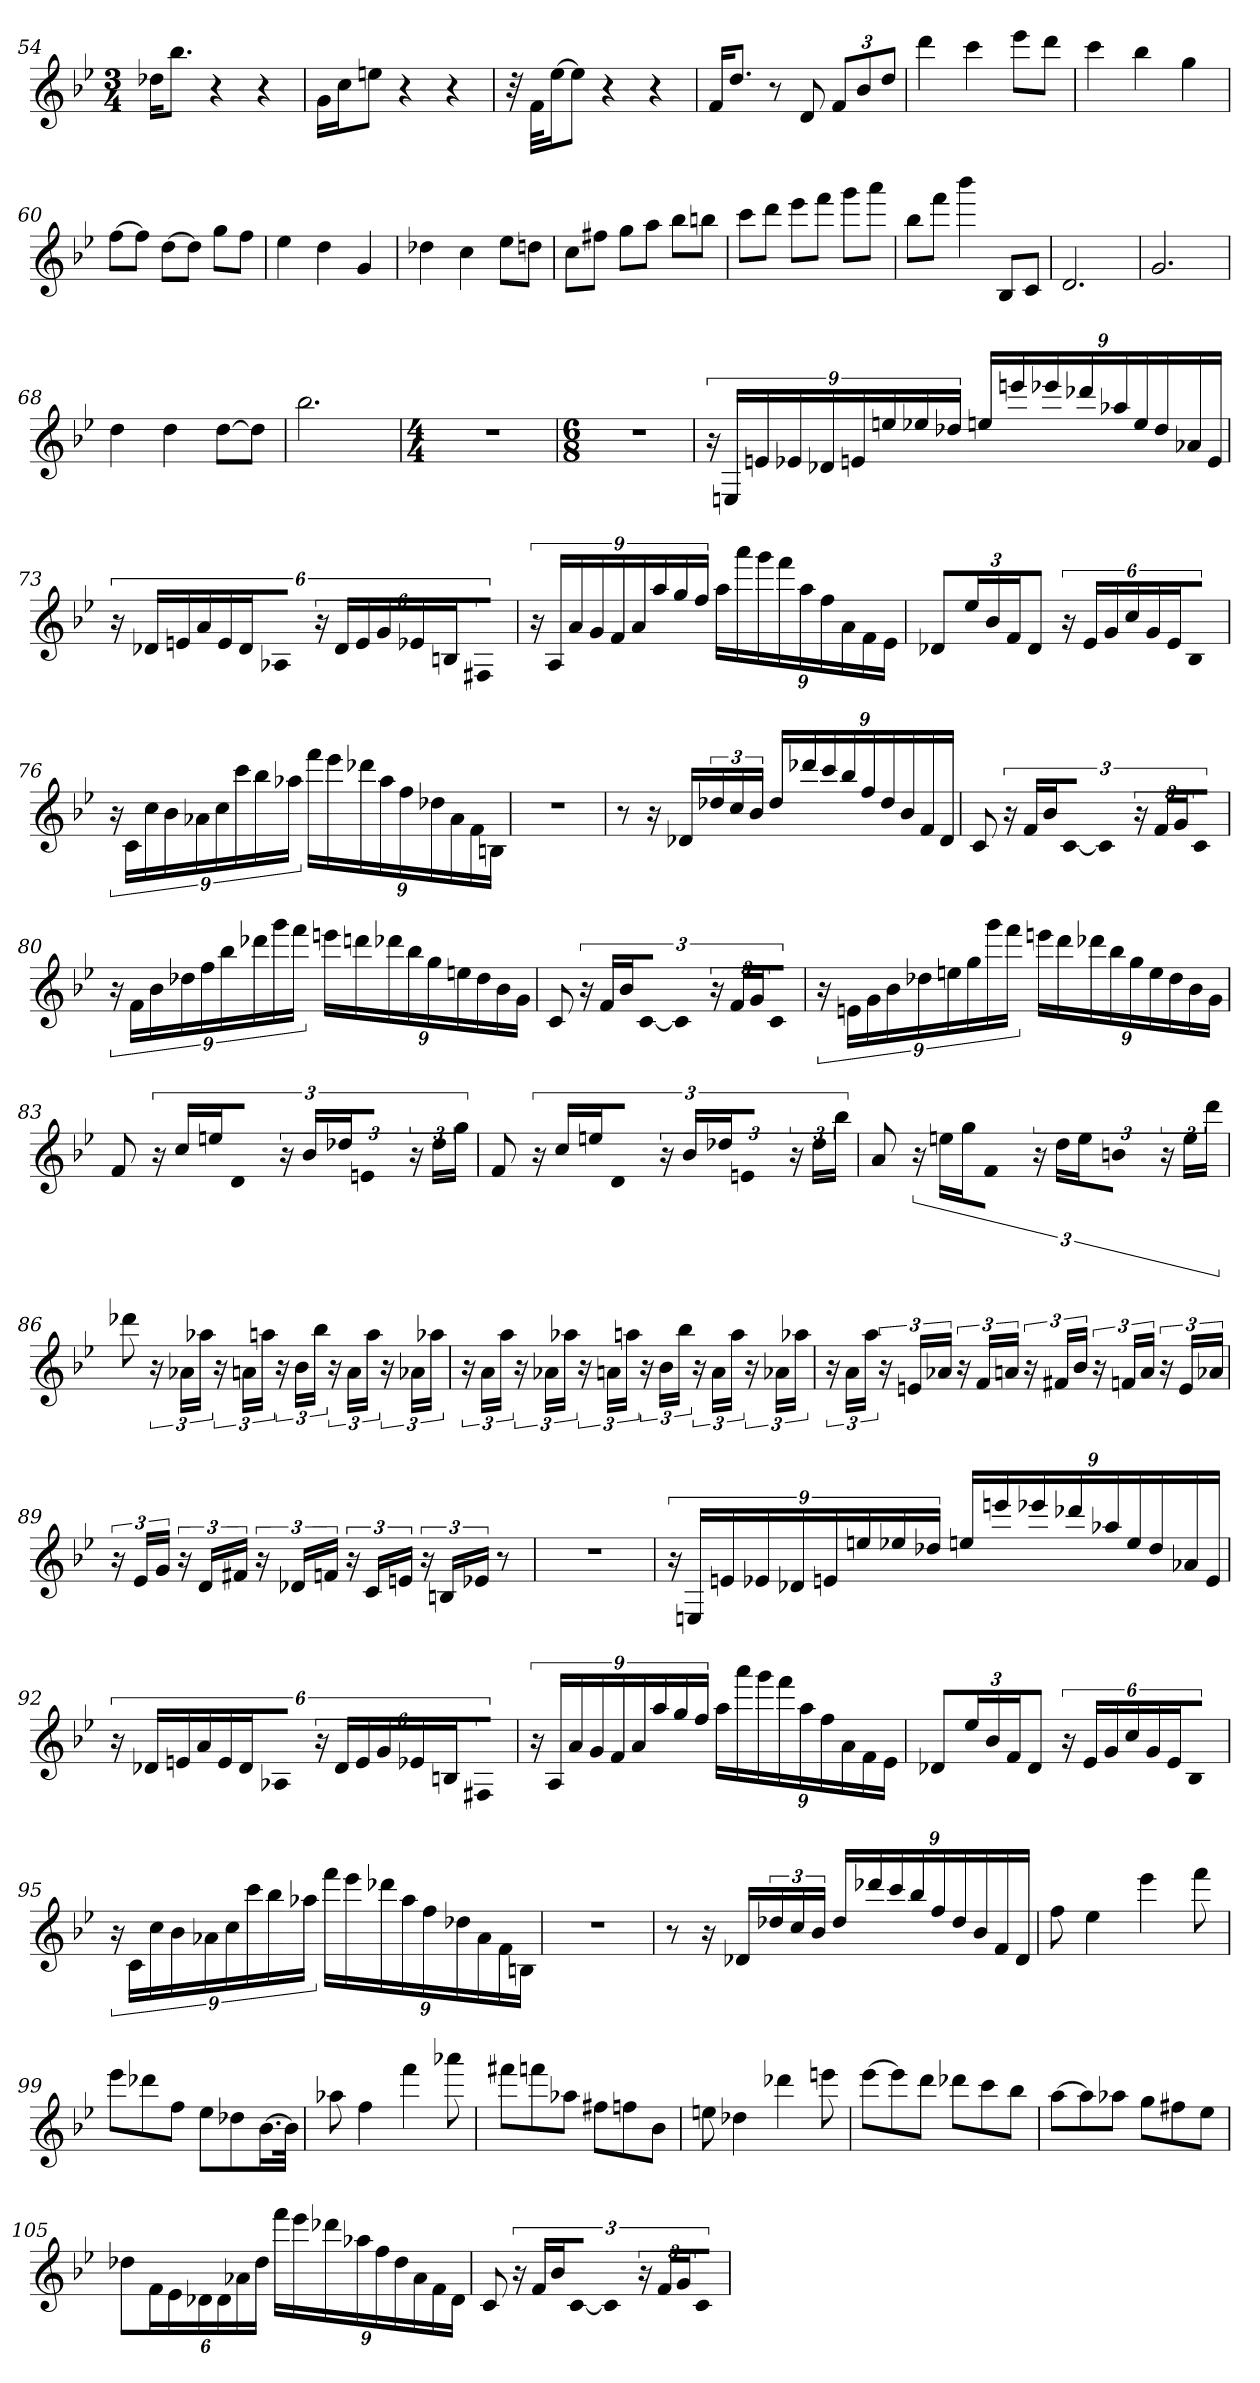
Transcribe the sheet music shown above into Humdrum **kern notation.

**kern
*part1
*staff1
*clefG2
*k[b-e-]
*B-:
*M3/4
=54
16dd-X\KL
8.bb-\J
4r
4r
=55
16g\LL
16cc\J
8een\J
4r
4r
=56
32r
32f\KLL
[16ee-\J
8ee-\J]
4r
4r
=57
16f/KL
8.dd/J
8r
8d
12f/L
12b-/
12dd/J
=58
4ddd
4ccc
8eee-\L
8ddd\J
=59
4ccc
4bb-
4gg
=60
[8ff\L
8ff\J]
[8dd\L
8dd\J]
8gg\L
8ff\J
=61
4ee-
4dd
4g
=62
4dd-X
4cc
8ee-\L
8ddn\J
=63
8cc\L
8ff#X\J
8gg\L
8aa\J
8bb-\L
8bbn\J
=64
8ccc\L
8ddd\J
8eee-\L
8fff\J
8ggg\L
8aaa\J
=65
8bb-\L
8fff\J
4bbb-
8B-/L
8c/J
=66
2.d
=67
2.g
=68
4dd
4dd
[8dd\L
8dd\J]
=69
2.bb-
=70
*M4/4
1r
=71
*M6/8
2.r
=72
24r
24En/LL
24en/
24e-X/
24d-X/
24en/
24een/
24ee-X/
24dd-X/JJ
24een/LL
24eeen/
24eee-X/
24ddd-X/
24aa-X/
24ee/
24dd-/
24a-X/
24e/JJ
=73
24r
24d-X/LL
24en/
24a/
24e/
24d-/J
8A-X/J
24r
24d-/LL
24e/
24g/
24e-X/
24Bn/J
8F#X/J
=74
24r
24A/LL
24a/
24g/
24f/
24a/
24aa/
24gg/
24ff/JJ
24aa\LL
24aaa\
24ggg\
24fff\
24aa\
24ff\
24a\
24f\
24e-\JJ
=75
8d-X/L
24ee-/L
24b-/
24f/J
8d-/J
24r
24e-/LL
24g/
24cc/
24g/
24e-/J
8B-/J
=76
24r
24c\LL
24cc\
24b-\
24a-X\
24cc\
24ccc\
24bb-\
24aa-X\JJ
24fff\LL
24eee-\
24ddd-X\
24aa-\
24ff\
24dd-X\
24a-\
24f\
24Bn\JJ
=77
2.r
=78
8r
16r
16d-X/LL
24dd-X/
24cc/
24b-/JJ
24dd-/LL
24ddd-X/
24ccc/
24bb-/
24ff/
24dd-/
24b-/
24f/
24d-/JJ
=79
8c
24r
24f/LL
24b-/J
[8c/J
8c]
24r
24f/LL
24g/J
8c/J
=80
24r
24f\LL
24b-\
24dd-X\
24ff\
24bb-\
24ddd-X\
24ggg\
24fff\JJ
24eeen\LL
24dddn\
24ddd-X\
24bb-\
24gg\
24een\
24dd-\
24b-\
24g\JJ
=81
8c
24r
24f/LL
24b-/J
[8c/J
8c]
24r
24f/LL
24g/J
8c/J
=82
24r
24en\LL
24g\
24b-\
24dd-X\
24een\
24gg\
24ggg\
24fff\JJ
24eeen\LL
24ddd\
24ddd-X\
24bb-\
24gg\
24ee\
24dd-\
24b-\
24g\JJ
=83
8f
24r
24cc/LL
24een/J
8d/J
24r
24b-/LL
24dd-X/J
8en/J
24r
24dd-\LL
24gg\JJ
=84
8f
24r
24cc/LL
24een/J
8d/J
24r
24b-/LL
24dd-X/J
8en/J
24r
24dd-\LL
24bb-\JJ
=85
8a
24r
24een\LL
24gg\J
8f\J
24r
24dd\LL
24ee\J
8bn\J
24r
24ee\LL
24ddd\JJ
=86
8ddd-X
24r
24a-X\LL
24aa-X\JJ
24r
24an\LL
24aan\JJ
24r
24b-\LL
24bb-\JJ
24r
24a\LL
24aa\JJ
24r
24a-X\LL
24aa-X\JJ
=87
24r
24a\LL
24aa\JJ
24r
24a-X\LL
24aa-X\JJ
24r
24an\LL
24aan\JJ
24r
24b-\LL
24bb-\JJ
24r
24a\LL
24aa\JJ
24r
24a-X\LL
24aa-X\JJ
=88
24r
24a\LL
24aa\JJ
24r
24en/LL
24a-X/JJ
24r
24f/LL
24an/JJ
24r
24f#X/LL
24b-/JJ
24r
24fn/LL
24a/JJ
24r
24e/LL
24a-X/JJ
=89
24r
24e-/LL
24g/JJ
24r
24d/LL
24f#X/JJ
24r
24d-X/LL
24fn/JJ
24r
24c/LL
24en/JJ
24r
24Bn/LL
24e-X/JJ
8r
=90
2.r
=91
24r
24En/LL
24en/
24e-X/
24d-X/
24en/
24een/
24ee-X/
24dd-X/JJ
24een/LL
24eeen/
24eee-X/
24ddd-X/
24aa-X/
24ee/
24dd-/
24a-X/
24e/JJ
=92
24r
24d-X/LL
24en/
24a/
24e/
24d-/J
8A-X/J
24r
24d-/LL
24e/
24g/
24e-X/
24Bn/J
8F#X/J
=93
24r
24A/LL
24a/
24g/
24f/
24a/
24aa/
24gg/
24ff/JJ
24aa\LL
24aaa\
24ggg\
24fff\
24aa\
24ff\
24a\
24f\
24e-\JJ
=94
8d-X/L
24ee-/L
24b-/
24f/J
8d-/J
24r
24e-/LL
24g/
24cc/
24g/
24e-/J
8B-/J
=95
24r
24c\LL
24cc\
24b-\
24a-X\
24cc\
24ccc\
24bb-\
24aa-X\JJ
24fff\LL
24eee-\
24ddd-X\
24aa-\
24ff\
24dd-X\
24a-\
24f\
24Bn\JJ
=96
2.r
=97
8r
16r
16d-X/LL
24dd-X/
24cc/
24b-/JJ
24dd-/LL
24ddd-X/
24ccc/
24bb-/
24ff/
24dd-/
24b-/
24f/
24d-/JJ
=98
8ff
4ee-
4eee-
8fff
=99
8eee-\L
8ddd-X\
8ff\J
8ee-\L
8dd-X\
[16.b-\L
32b-\JJk]
=100
8aa-X
4ff
4fff
8aaa-X
=101
8fff#X\L
8fffn\
8aa-X\J
8ff#X\L
8ffn\
8b-\J
=102
8een
4dd-X
4ddd-X
8eeen
=103
[8eee-\L
8eee-\]
8ddd\J
8ddd-X\L
8ccc\
8bb-\J
=104
[8aa\L
8aa\]
8aa-X\J
8gg\L
8ff#X\
8ee-\J
=105
8dd-X\L
24f\L
24e-\
24d-X\
24d-\
24a-X\
24dd-\JJ
24fff\LL
24eee-\
24ddd-X\
24aa-X\
24ff\
24dd-\
24a-\
24f\
24d-\JJ
=106
8c
24r
24f/LL
24b-/J
[8c/J
8c]
24r
24f/LL
24g/J
8c/J
=
*-
